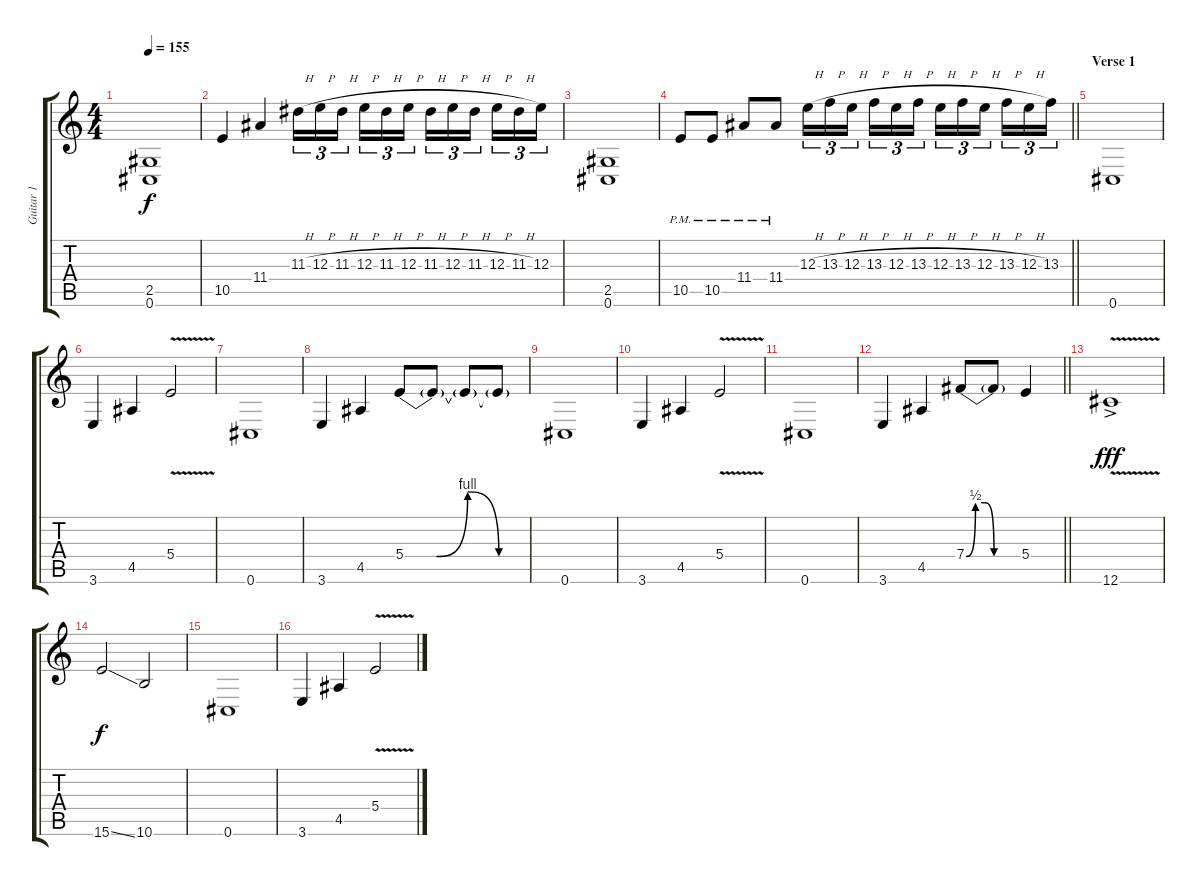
\track ("Guitar 1" "Guitar 1") {instrument distortionguitar}
\staff {score tabs}
\tuning (Db4 Ab3 E3 B2 Gb2 Db2) {hide}
\ts (4 4)
\tempo 155
\clef g2
\ks c
(2.5 0.6).1{dy f} |
10.5.4 11.4.4 11.3{h}.16{tu (3 2)} 12.3{h}.16{tu (3 2)} 11.3{h}.16{tu (3 2)} 12.3{h}.16{tu (3 2)} 11.3{h}.16{tu (3 2)} 12.3{h}.16{tu (3 2)} 11.3{h}.16{tu (3 2)} 12.3{h}.16{tu (3 2)} 11.3{h}.16{tu (3 2)} 12.3{h}.16{tu (3 2)} 11.3{h}.16{tu (3 2)} 12.3.16{tu (3 2)} |
(2.5 0.6).1 |
\barLineRight lightlight
10.5{pm}.8 10.5{pm}.8 11.4{pm}.8 11.4{pm}.8 12.3{h}.16{tu (3 2)} 13.3{h}.16{tu (3 2)} 12.3{h}.16{tu (3 2)} 13.3{h}.16{tu (3 2)} 12.3{h}.16{tu (3 2)} 13.3{h}.16{tu (3 2)} 12.3{h}.16{tu (3 2)} 13.3{h}.16{tu (3 2)} 12.3{h}.16{tu (3 2)} 13.3{h}.16{tu (3 2)} 12.3{h}.16{tu (3 2)} 13.3.16{tu (3 2)} |
\section ("" "Verse 1")
0.6.1 |
3.6.4 4.5.4 5.4{v}.2 |
0.6.1 |
3.6.4 4.5.4 5.4{be (custom 0 0 15 0 30 4 45 0 60 0)}.8 5.4{t}.8 5.4{t}.8 5.4{t}.8 |
0.6.1 |
3.6.4 4.5.4 5.4{v}.2 |
0.6.1 |
\barLineRight lightlight
3.6.4 4.5.4 7.4{be (custom 0 0 10 2 20 2 30 0 60 0)}.8 7.4{t}.8 5.4.4 |
\section ("" "")
12.6{v ac}.1{dy fff} |
15.6{ss}.2{dy f} 10.6.2 |
0.6.1 |
3.6.4 4.5.4 5.4{v}.2
